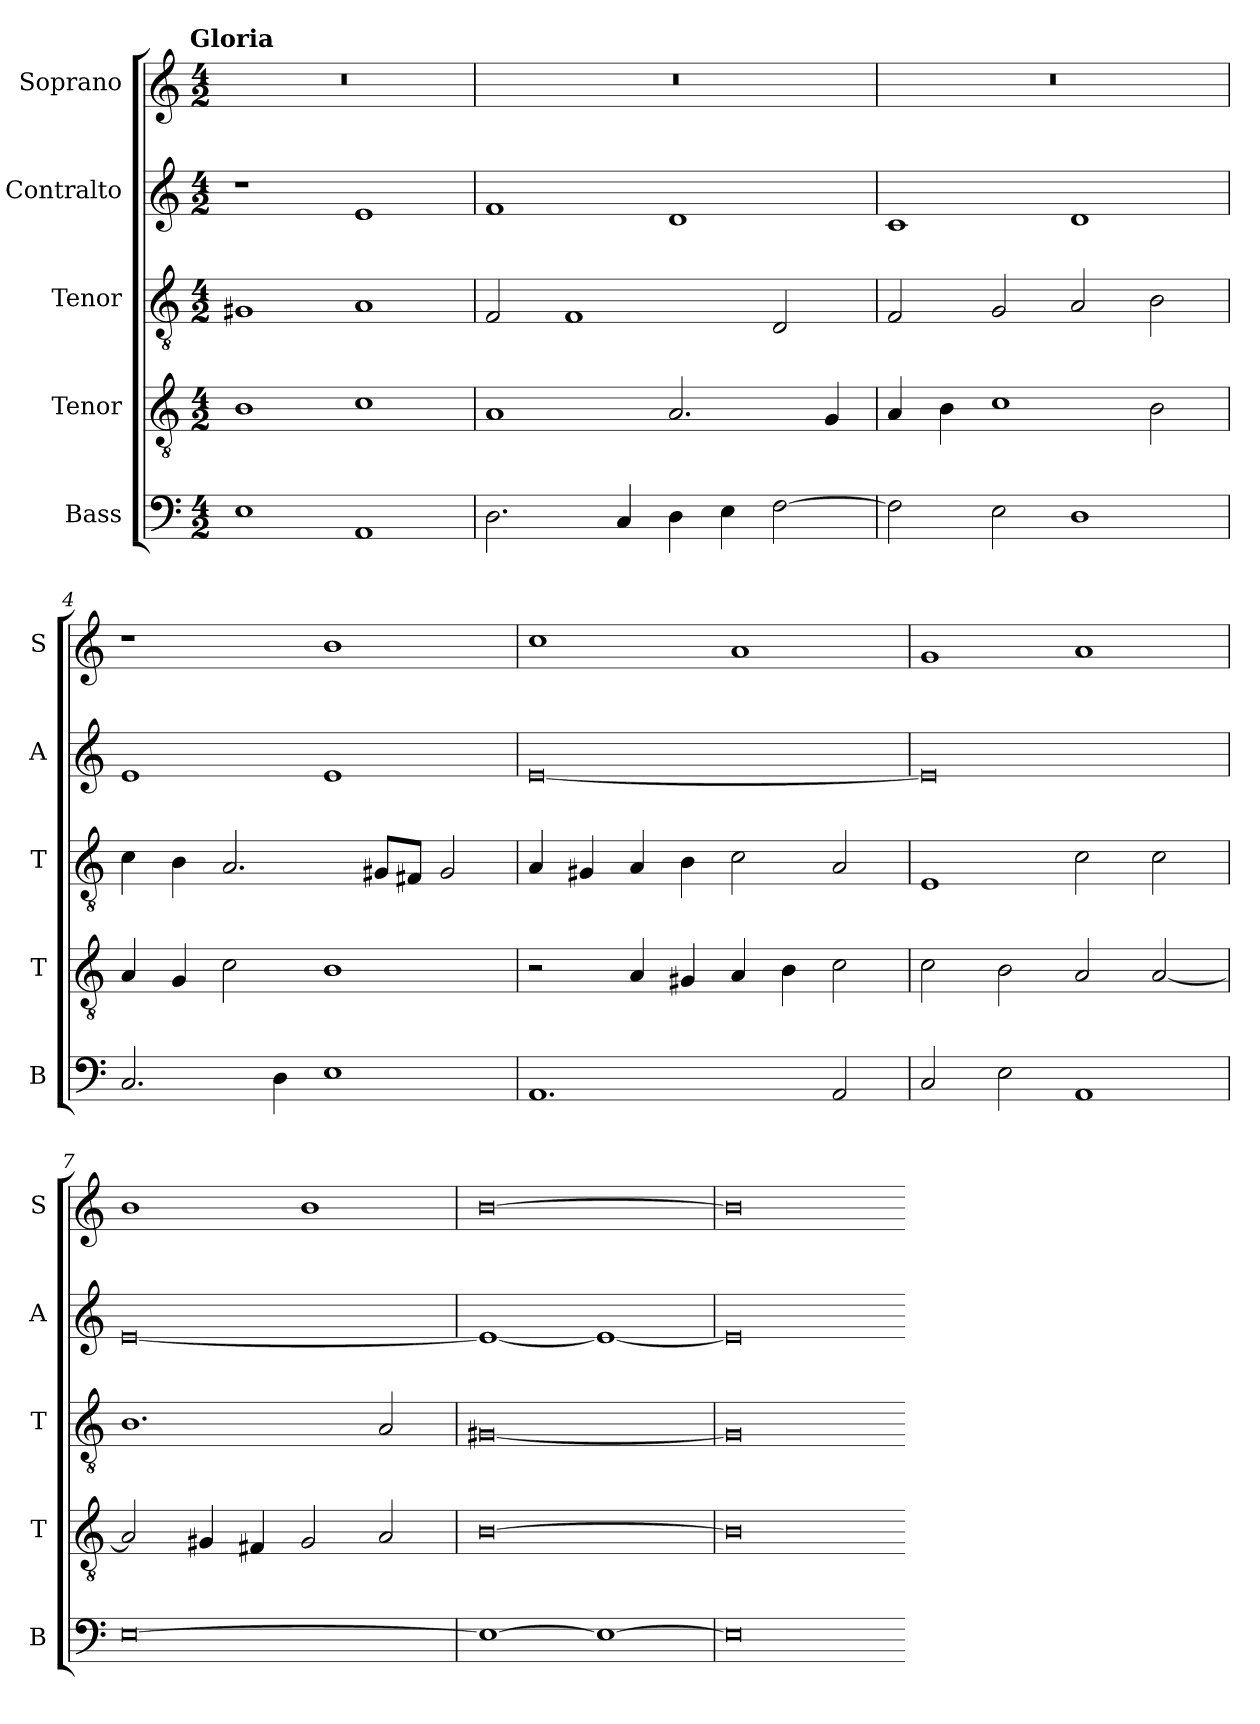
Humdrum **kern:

**kern	**kern	**kern	**kern	**kern
*part5	*part4	*part3	*part2	*part1
*staff5	*staff4	*staff3	*staff2	*staff1
*I"Bass	*I"Tenor	*I"Tenor	*I"Contralto	*I"Soprano
*I'B	*I'T	*I'T	*I'A	*I'S
*clefF4	*clefGv2	*clefGv2	*clefG2	*clefG2
*k[]	*k[]	*k[]	*k[]	*k[]
*E:phr	*E:phr	*E:phr	*E:phr	*E:phr
!!LO:TX:omd:t=Gloria
*M4/2	*M4/2	*M4/2	*M4/2	*M4/2
=1	=1	=1	=1	=1
1E	1B	1G#X	1r	0r
1AA	1c	1A	1e	.
=2	=2	=2	=2	=2
2.D	1A	2F	1f	0r
.	.	1F	.	.
4C	.	.	.	.
4D	2.A	.	1d	.
4E	.	.	.	.
[2F	.	2D	.	.
.	4G	.	.	.
=3	=3	=3	=3	=3
2F]	4A	2F	1c	0r
.	4B	.	.	.
2E	1c	2G	.	.
1D	.	2A	1d	.
.	2B	2B	.	.
=4	=4	=4	=4	=4
2.C	4A	4c	1e	1r
.	4G	4B	.	.
.	2c	2.A	.	.
4D	.	.	.	.
1E	1B	.	1e	1b
.	.	8G#X/L	.	.
.	.	8F#X/J	.	.
.	.	2G#	.	.
=5	=5	=5	=5	=5
1.AA	2r	4A	[0e	1cc
.	.	4G#X	.	.
.	4A	4A	.	.
.	4G#X	4B	.	.
.	4A	2c	.	1a
.	4B	.	.	.
2AA	2c	2A	.	.
=6	=6	=6	=6	=6
2C	2c	1E	0e]	1g
2E	2B	.	.	.
1AA	2A	2c	.	1a
.	[2A	2c	.	.
=7	=7	=7	=7	=7
[0E	2A]	1.B	[0e	1b
.	4G#X	.	.	.
.	4F#X	.	.	.
.	2G#	.	.	1b
.	2A	2A	.	.
=8	=8	=8	=8	=8
1E_	[0B	[0G#X	1e_	[0b
1E_	.	.	1e_	.
=9	=9	=9	=9	=9
0E]	0B]	0G#]	0e]	0b]
=-	=-	=-	=-	=-
*-	*-	*-	*-	*-
